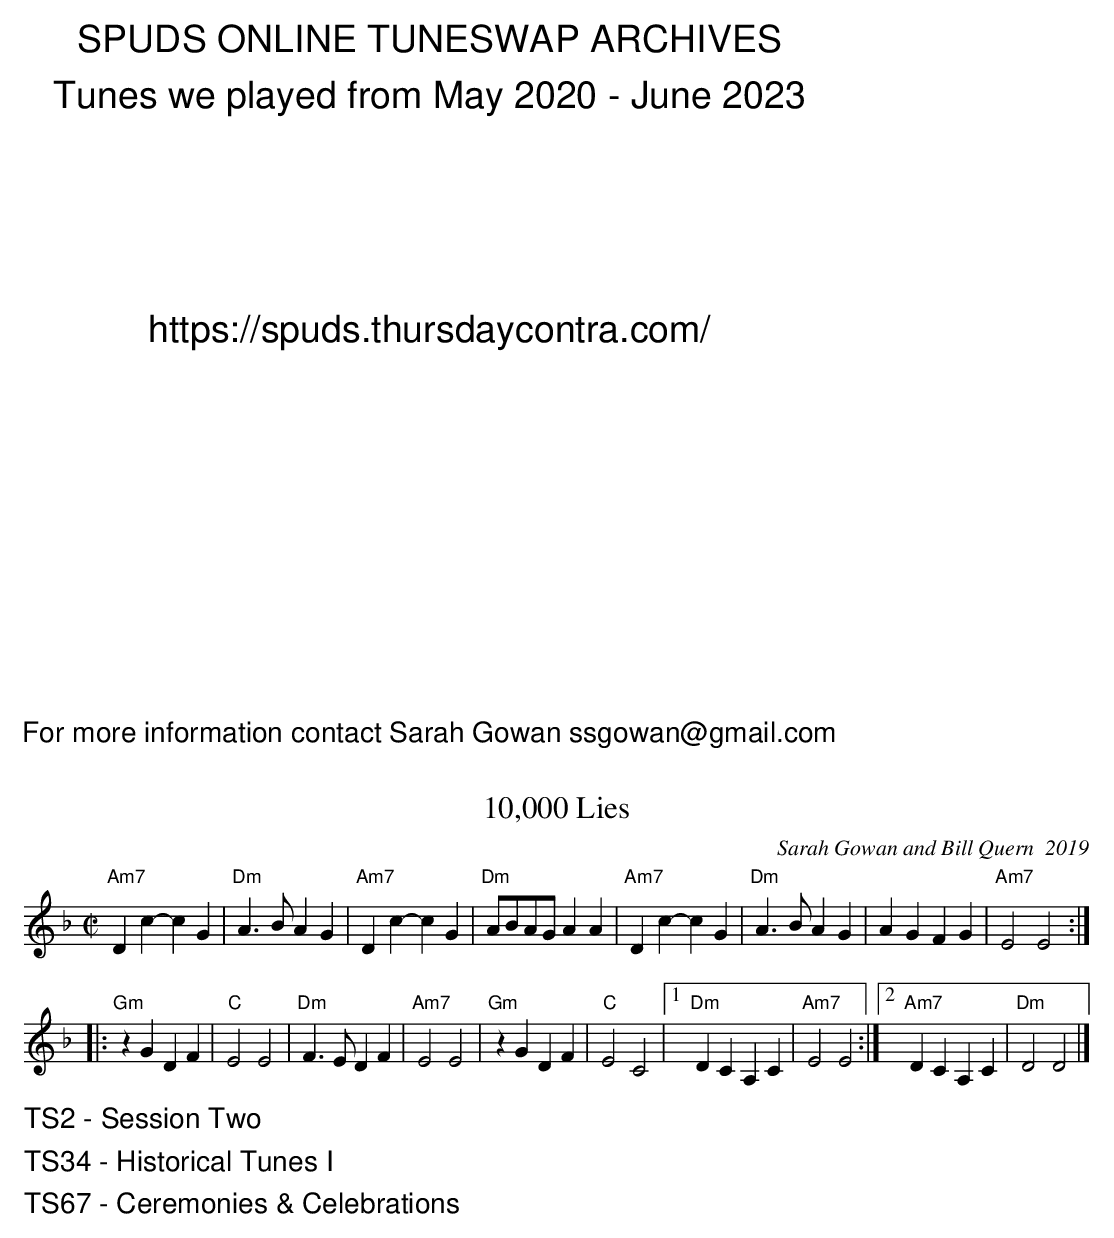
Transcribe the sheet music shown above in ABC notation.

X:1
T:10,000 Lies
C:Sarah Gowan and Bill Quern  2019
M:C|
K:Dm
"Am7"D2c2-c2G2|"Dm" A3BA2G2|"Am7"D2c2-c2G2|"Dm" ABAG  A2A2 |\
"Am7"D2c2-c2G2|"Dm"A3BA2G2|A2G2F2G2|"Am7"E4 E4:|
|:"Gm"z2G2D2F2|"C" E4E4|"Dm"F3ED2F2|"Am7" E4E4|\
"Gm"z2G2D2F2|"C" E4C4|1"Dm"D2C2A,2C2|"Am7" E4E4:|2"Am7"D2C2A,2C2| "Dm"D4 D4 |]
